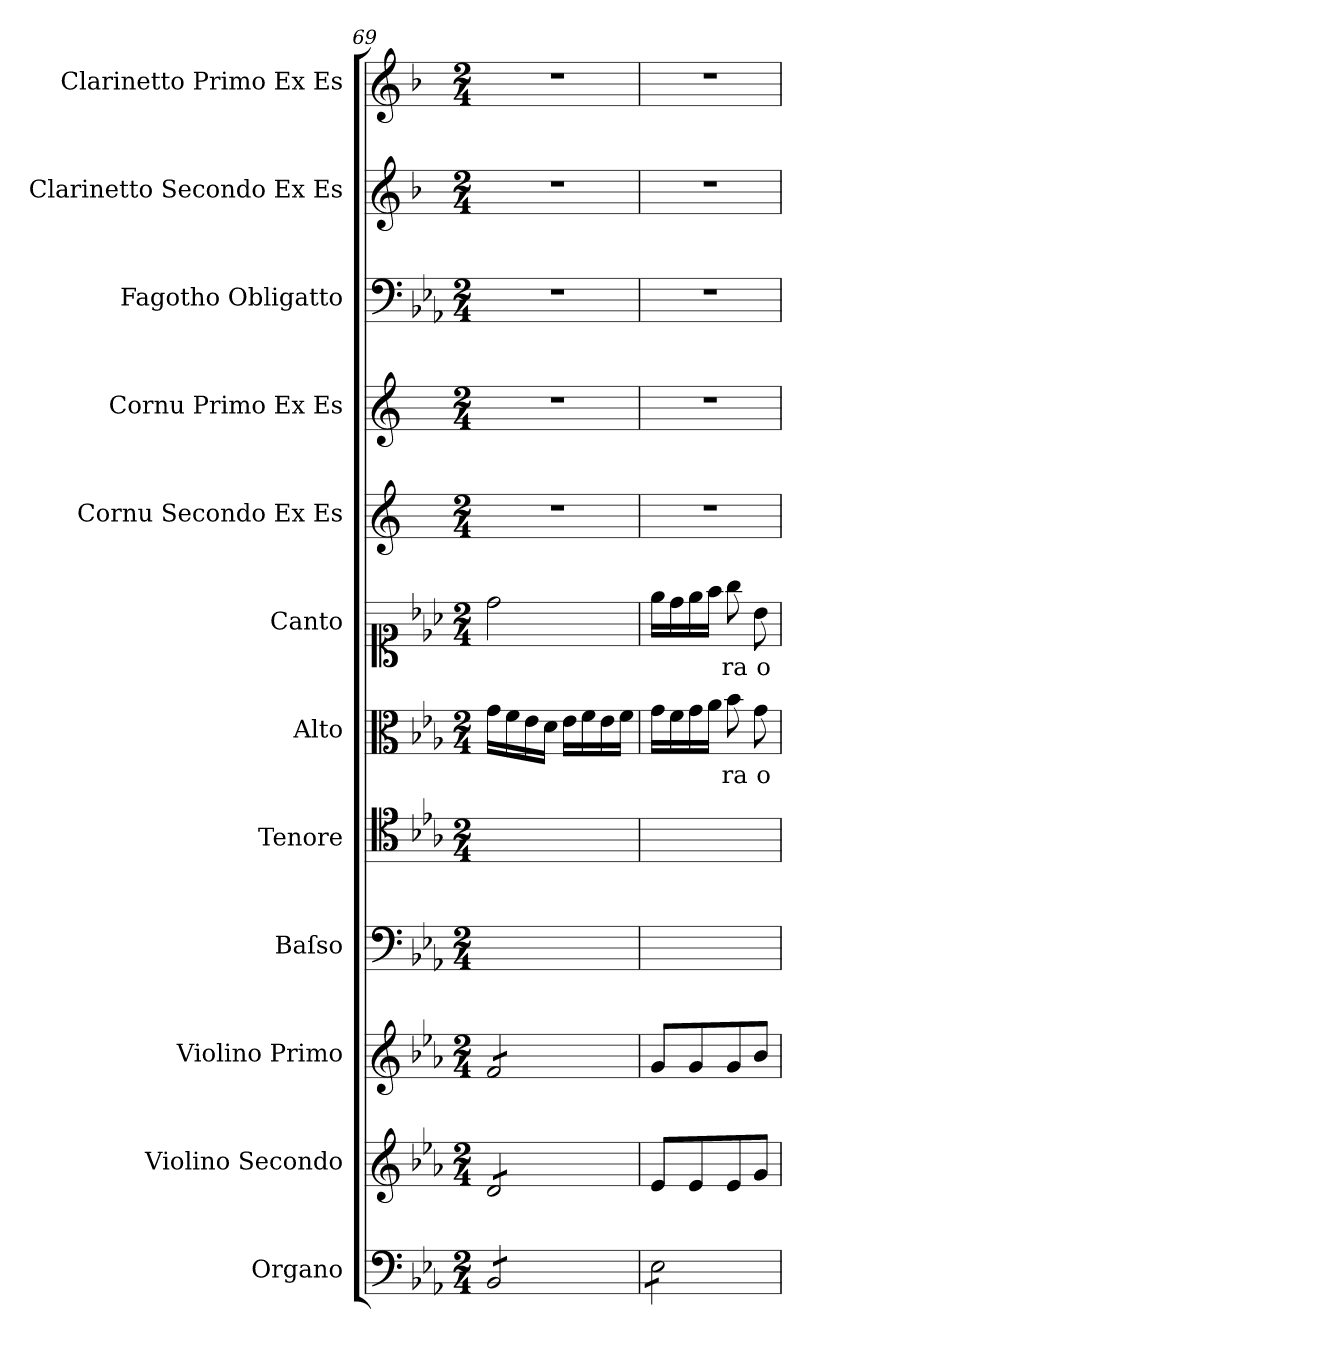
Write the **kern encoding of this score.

**kern	**kern	**kern	**kern	**kern	**kern	**text	**kern	**text	**kern	**kern	**kern	**kern	**kern
*part12	*part11	*part10	*part9	*part8	*part7	*part7	*part6	*part6	*part5	*part4	*part3	*part2	*part1
*staff12	*staff11	*staff10	*staff9	*staff8	*staff7	*staff7	*staff6	*staff6	*staff5	*staff4	*staff3	*staff2	*staff1
*I"Organo	*I"Violino Secondo	*I"Violino Primo	*I"Baſso	*I"Tenore	*I"Alto	*	*I"Canto	*	*I"Cornu Secondo Ex Es	*I"Cornu Primo Ex Es	*I"Fagotho Obligatto	*I"Clarinetto Secondo Ex Es	*I"Clarinetto Primo Ex Es
*I'Org	*	*I'Vno I	*I'B.	*I'T.	*I'A.	*	*I'C.	*	*	*I'Cor I	*I'Fag.	*	*I'Cor I
*clefF4	*clefG2	*clefG2	*clefF4	*clefC4	*clefC3	*	*clefC1	*	*clefG2	*clefG2	*clefF4	*clefG2	*clefG2
*	*	*	*	*	*	*	*	*	*ITrd5c9	*ITrd5c9	*	*ITrd1c2	*ITrd1c2
*k[b-e-a-]	*k[b-e-a-]	*k[b-e-a-]	*k[b-e-a-]	*k[b-e-a-]	*k[b-e-a-]	*	*k[b-e-a-]	*	*k[b-e-a-]	*k[b-e-a-]	*k[b-e-a-]	*k[b-e-a-]	*k[b-e-a-]
*c:	*c:	*c:	*c:	*c:	*c:	*	*c:	*	*c:	*c:	*c:	*c:	*c:
*M2/4	*M2/4	*M2/4	*M2/4	*M2/4	*M2/4	*	*M2/4	*	*M2/4	*M2/4	*M2/4	*M2/4	*M2/4
=69	=69	=69	=69	=69	=69	=69	=69	=69	=69	=69	=69	=69	=69
*tremolo	*	*	*	*	*	*	*	*	*	*	*	*	*
*	*tremolo	*	*	*	*	*	*	*	*	*	*	*	*
*	*	*tremolo	*	*	*	*	*	*	*	*	*	*	*
8BB-/L	8d/L	8f/L	2ryy	2ryy	16g\LL	.	2dd\	.	2r	2r	2r	2r	2r
.	.	.	.	.	16f\	.	.	.	.	.	.	.	.
8BB-/	8d/	8f/	.	.	16e-\	.	.	.	.	.	.	.	.
.	.	.	.	.	16d\JJ	.	.	.	.	.	.	.	.
8BB-/	8d/	8f/	.	.	16e-\LL	.	.	.	.	.	.	.	.
.	.	.	.	.	16f\	.	.	.	.	.	.	.	.
8BB-/J	8d/J	8f/J	.	.	16e-\	.	.	.	.	.	.	.	.
*	*	*Xtremolo	*	*	*	*	*	*	*	*	*	*	*
*	*Xtremolo	*	*	*	*	*	*	*	*	*	*	*	*
.	.	.	.	.	16f\JJ	.	.	.	.	.	.	.	.
=70	=70	=70	=70	=70	=70	=70	=70	=70	=70	=70	=70	=70	=70
8E-\L	8e-/L	8g/L	2ryy	2ryy	16g\LL	.	16ee-\LL	.	2r	2r	2r	2r	2r
.	.	.	.	.	16f\	.	16dd\	.	.	.	.	.	.
8E-\	8e-/	8g/	.	.	16g\	.	16ee-\	.	.	.	.	.	.
.	.	.	.	.	16a-\JJ	.	16ff\JJ	.	.	.	.	.	.
8E-\	8e-/	8g/	.	.	8b-\	-ra	8gg\	-ra	.	.	.	.	.
8E-\J	8g/J	8b-/J	.	.	8g\	o-	8b-\	o-	.	.	.	.	.
*Xtremolo	*	*	*	*	*	*	*	*	*	*	*	*	*
=	=	=	=	=	=	=	=	=	=	=	=	=	=
*-	*-	*-	*-	*-	*-	*-	*-	*-	*-	*-	*-	*-	*-
